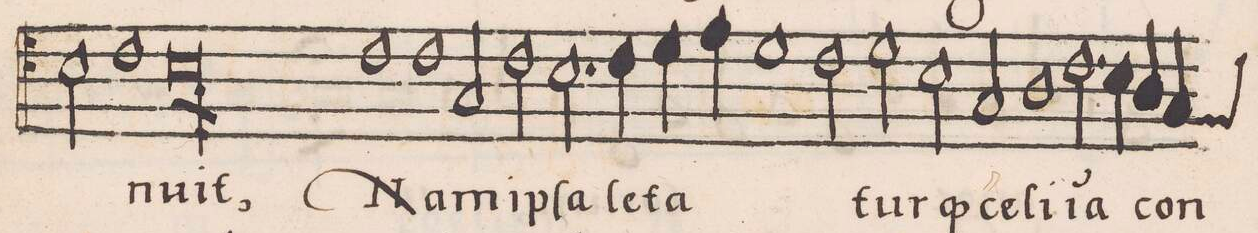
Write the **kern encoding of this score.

**kern	**text	**text
*I"ALTVS	*	*
*clefC4	*	*
*k[]	*	*
*met(C|)	*	*
*M2/1	*	*
2B\	.	.
=17-	=17-	=17-
1c	-nu-	.
1Bl	-it,	.
=18-	=18-	=18-
1c	Nam	.
1c	ip-	.
=19-	=19-	=19-
2G/	-ſa	.
2c\	le-	.
2.B\	-ta-	.
4c\	.	.
=20-	=20-	=20-
4d\	.	.
4e\	.	.
1d	.	.
2c\	.	.
=21-	=21-	=21-
2d\	-tur	.
2B\	q(uod)	.
2G/	ce-	.
1A\	-li-	.
=22-	=22-	=22-
2.c\	-ia(m)	.
4B\	.	.
4A/	con-	.
*custos:F	*	*
4G/	.	.
=23-	=23-	=23-
*-	*-	*-
